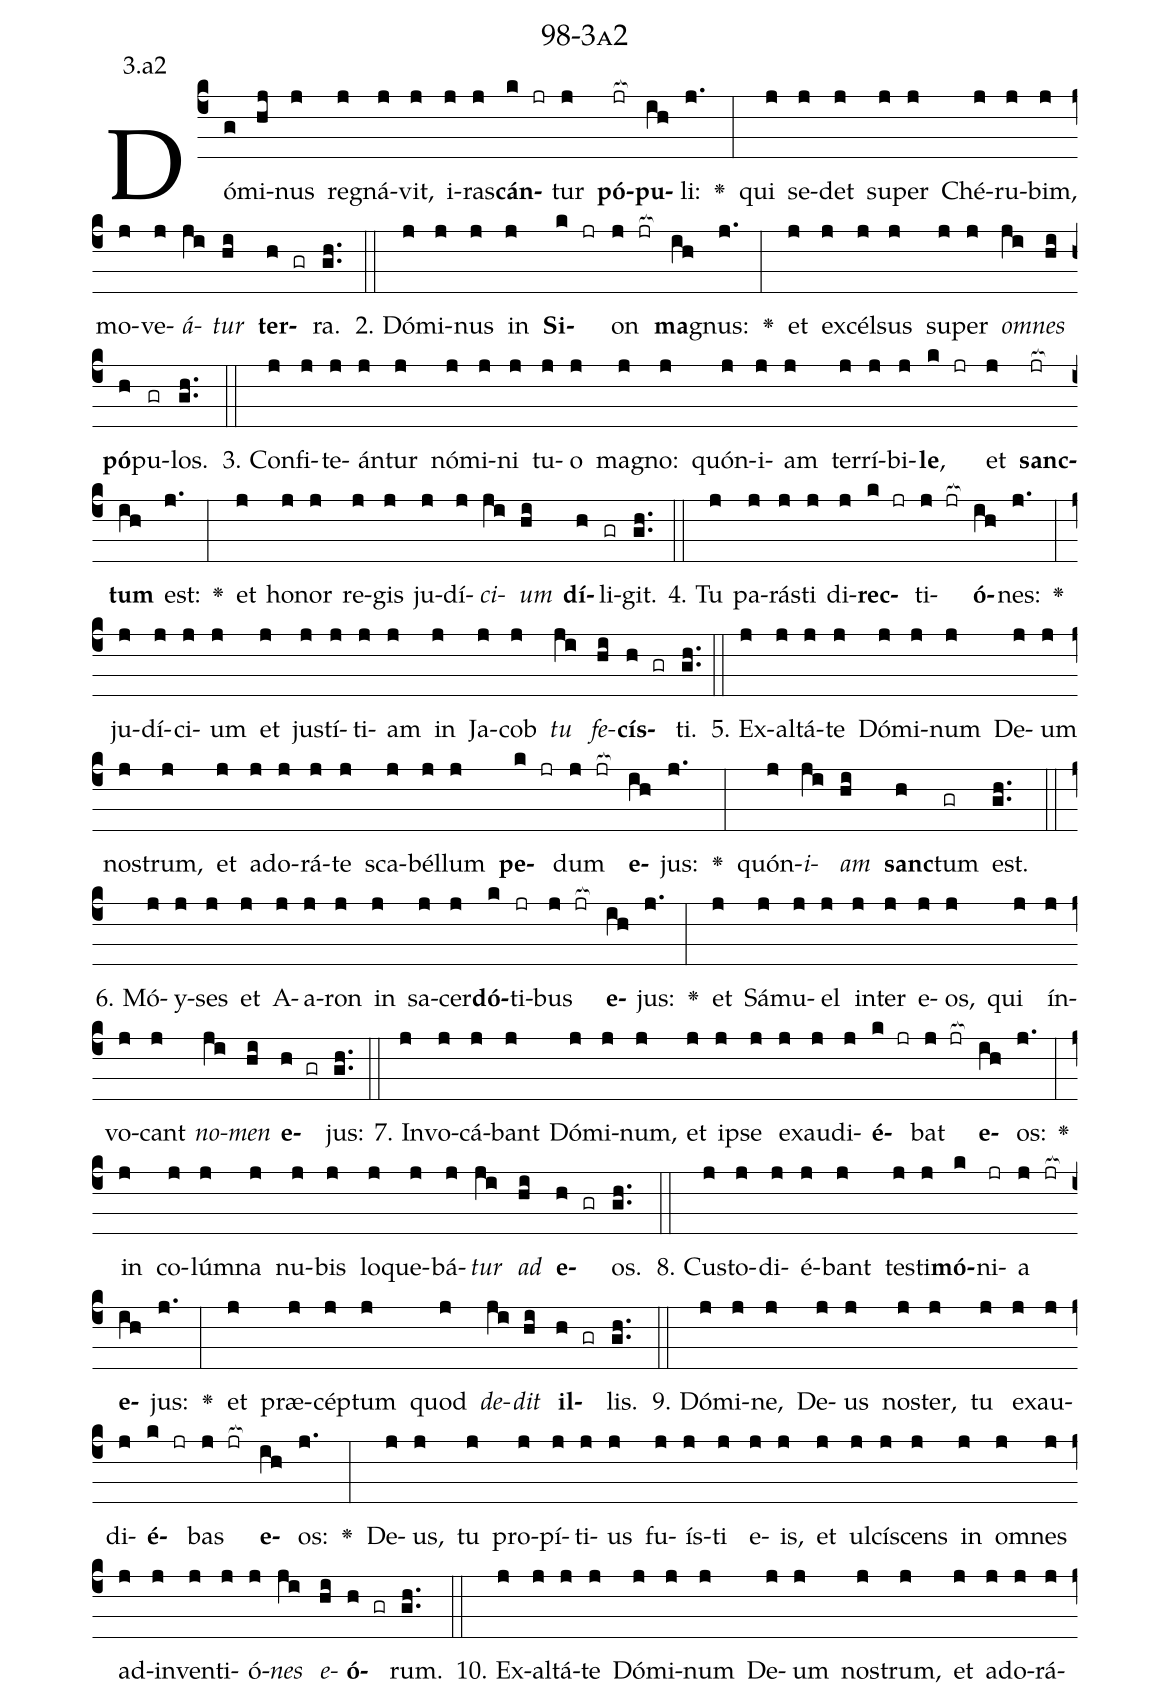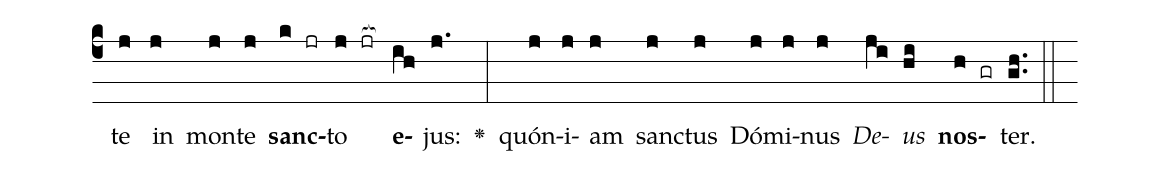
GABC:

name: 98-3a2;
annotation: 3.a2;
%%
(c4)Dó(g)mi(hj)nus(j) re(j)gná(j)vit,(j) i(j)ras(j)<b>cán</b>(k jr)tur(j) <b>pó</b>(jr[ocb:1{])<b>pu</b>(ih[ocb:0}])li:(j.) <v>\greheightstar</v>(:) qui(j) se(j)det(j) su(j)per(j) Ché(j)ru(j)bim,(j) mo(j)ve(j)<i>á</i>(ji)<i>tur</i>(hi) <b>ter</b>(h gr)ra.(gh..) (::)
2. Dó(j)mi(j)nus(j) in(j) <b>Si</b>(k jr)on(j jr[ocb:1{]) <b>ma</b>(ih[ocb:0}])gnus:(j.) <v>\greheightstar</v>(:) et(j) ex(j)cél(j)sus(j) su(j)per(j) <i>om</i>(ji)<i>nes</i>(hi) <b>pó</b>(h)pu(gr)los.(gh..) (::)
3. Con(j)fi(j)te(j)án(j)tur(j) nó(j)mi(j)ni(j) tu(j)o(j) ma(j)gno:(j) quón(j)i(j)am(j) ter(j)rí(j)bi(j)<b>le</b>,(k jr) et(j) <b>sanc</b>(jr[ocb:1{])<b>tum</b>(ih[ocb:0}]) est:(j.) <v>\greheightstar</v>(:) et(j) ho(j)nor(j) re(j)gis(j) ju(j)dí(j)<i>ci</i>(ji)<i>um</i>(hi) <b>dí</b>(h)li(gr)git.(gh..) (::)
4. Tu(j) pa(j)rás(j)ti(j) di(j)<b>rec</b>(k jr)ti(j jr[ocb:1{])<b>ó</b>(ih[ocb:0}])nes:(j.) <v>\greheightstar</v>(:) ju(j)dí(j)ci(j)um(j) et(j) jus(j)tí(j)ti(j)am(j) in(j) Ja(j)cob(j) <i>tu</i>(ji) <i>fe</i>(hi)<b>cís</b>(h gr)ti.(gh..) (::)
5. Ex(j)al(j)tá(j)te(j) Dó(j)mi(j)num(j) De(j)um(j) nos(j)trum,(j) et(j) ad(j)o(j)rá(j)te(j) sca(j)bél(j)lum(j) <b>pe</b>(k jr)dum(j jr[ocb:1{]) <b>e</b>(ih[ocb:0}])jus:(j.) <v>\greheightstar</v>(:) quón(j)<i>i</i>(ji)<i>am</i>(hi) <b>sanc</b>(h)tum(gr) est.(gh..) (::)
6. Mó(j)y(j)ses(j) et(j) A(j)a(j)ron(j) in(j) sa(j)cer(j)<b>dó</b>(k)ti(jr)bus(j jr[ocb:1{]) <b>e</b>(ih[ocb:0}])jus:(j.) <v>\greheightstar</v>(:) et(j) Sá(j)mu(j)el(j) in(j)ter(j) e(j)os,(j) qui(j) ín(j)vo(j)cant(j) <i>no</i>(ji)<i>men</i>(hi) <b>e</b>(h gr)jus:(gh..) (::)
7. In(j)vo(j)cá(j)bant(j) Dó(j)mi(j)num,(j) et(j) ip(j)se(j) ex(j)au(j)di(j)<b>é</b>(k jr)bat(j jr[ocb:1{]) <b>e</b>(ih[ocb:0}])os:(j.) <v>\greheightstar</v>(:) in(j) co(j)lúm(j)na(j) nu(j)bis(j) lo(j)que(j)bá(j)<i>tur</i>(ji) <i>ad</i>(hi) <b>e</b>(h gr)os.(gh..) (::)
8. Cus(j)to(j)di(j)é(j)bant(j) tes(j)ti(j)<b>mó</b>(k)ni(jr)a(j jr[ocb:1{]) <b>e</b>(ih[ocb:0}])jus:(j.) <v>\greheightstar</v>(:) et(j) præ(j)cép(j)tum(j) quod(j) <i>de</i>(ji)<i>dit</i>(hi) <b>il</b>(h gr)lis.(gh..) (::)
9. Dó(j)mi(j)ne,(j) De(j)us(j) nos(j)ter,(j) tu(j) ex(j)au(j)di(j)<b>é</b>(k jr)bas(j jr[ocb:1{]) <b>e</b>(ih[ocb:0}])os:(j.) <v>\greheightstar</v>(:) De(j)us,(j) tu(j) pro(j)pí(j)ti(j)us(j) fu(j)ís(j)ti(j) e(j)is,(j) et(j) ul(j)cí(j)scens(j) in(j) om(j)nes(j) ad(j)in(j)ven(j)ti(j)ó(j)<i>nes</i>(ji) <i>e</i>(hi)<b>ó</b>(h gr)rum.(gh..) (::)
10. Ex(j)al(j)tá(j)te(j) Dó(j)mi(j)num(j) De(j)um(j) nos(j)trum,(j) et(j) ad(j)o(j)rá(j)te(j) in(j) mon(j)te(j) <b>sanc</b>(k jr)to(j jr[ocb:1{]) <b>e</b>(ih[ocb:0}])jus:(j.) <v>\greheightstar</v>(:) quón(j)i(j)am(j) sanc(j)tus(j) Dó(j)mi(j)nus(j) <i>De</i>(ji)<i>us</i>(hi) <b>nos</b>(h gr)ter.(gh..) (::)
